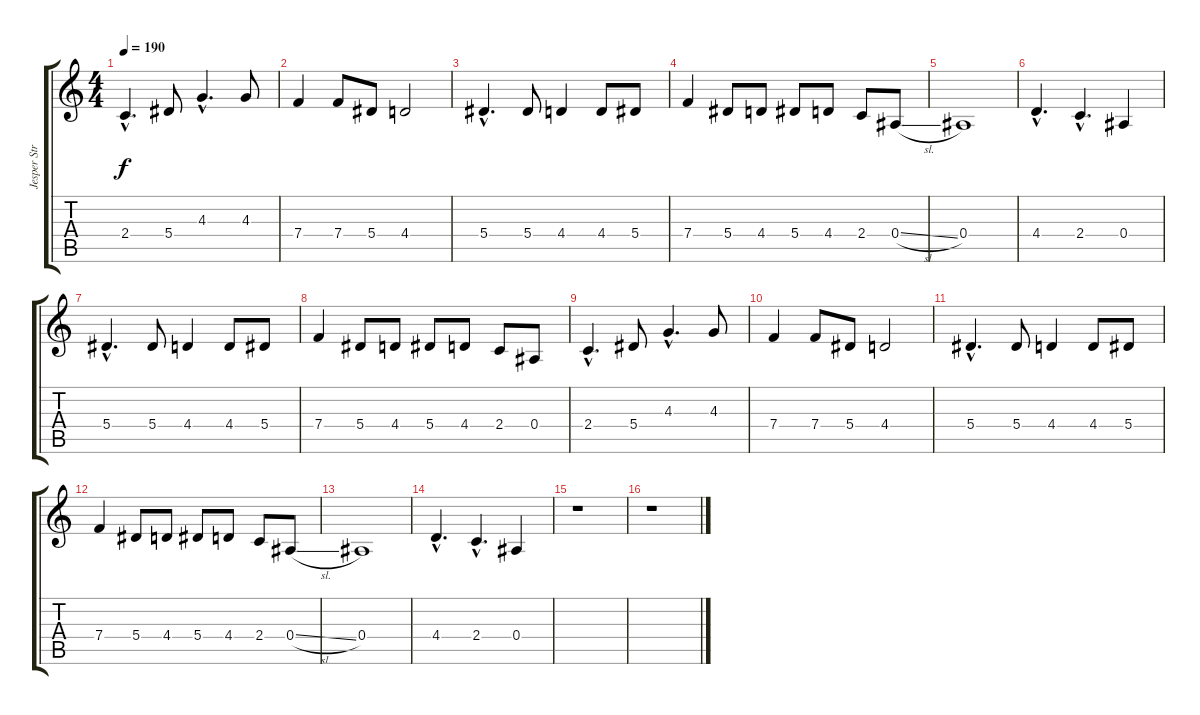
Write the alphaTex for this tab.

\track ("Jesper Strömblad" "Jesper Str") {instrument distortionguitar}
\staff {score tabs}
\tuning (C4 G3 Eb3 Bb2 F2 C2) {hide}
\ts (4 4)
\tempo 190
\clef g2
\ks c
2.4{hac}.4{d dy f} 5.4.8 4.3{hac}.4{d} 4.3.8 |
7.4.4 7.4.8 5.4.8 4.4.2 |
5.4{hac}.4{d} 5.4.8 4.4.4 4.4.8 5.4.8 |
7.4.4 5.4.8 4.4.8 5.4.8 4.4.8 2.4.8 0.4{sl}.8 |
0.4.1 |
4.4{hac}.4{d} 2.4{hac}.4{d} 0.4.4 |
5.4{hac}.4{d} 5.4.8 4.4.4 4.4.8 5.4.8 |
7.4.4 5.4.8 4.4.8 5.4.8 4.4.8 2.4.8 0.4.8 |
2.4{hac}.4{d} 5.4.8 4.3{hac}.4{d} 4.3.8 |
7.4.4 7.4.8 5.4.8 4.4.2 |
5.4{hac}.4{d} 5.4.8 4.4.4 4.4.8 5.4.8 |
7.4.4 5.4.8 4.4.8 5.4.8 4.4.8 2.4.8 0.4{sl}.8 |
0.4.1 |
4.4{hac}.4{d} 2.4{hac}.4{d} 0.4.4 |
r.1 |
r.1
